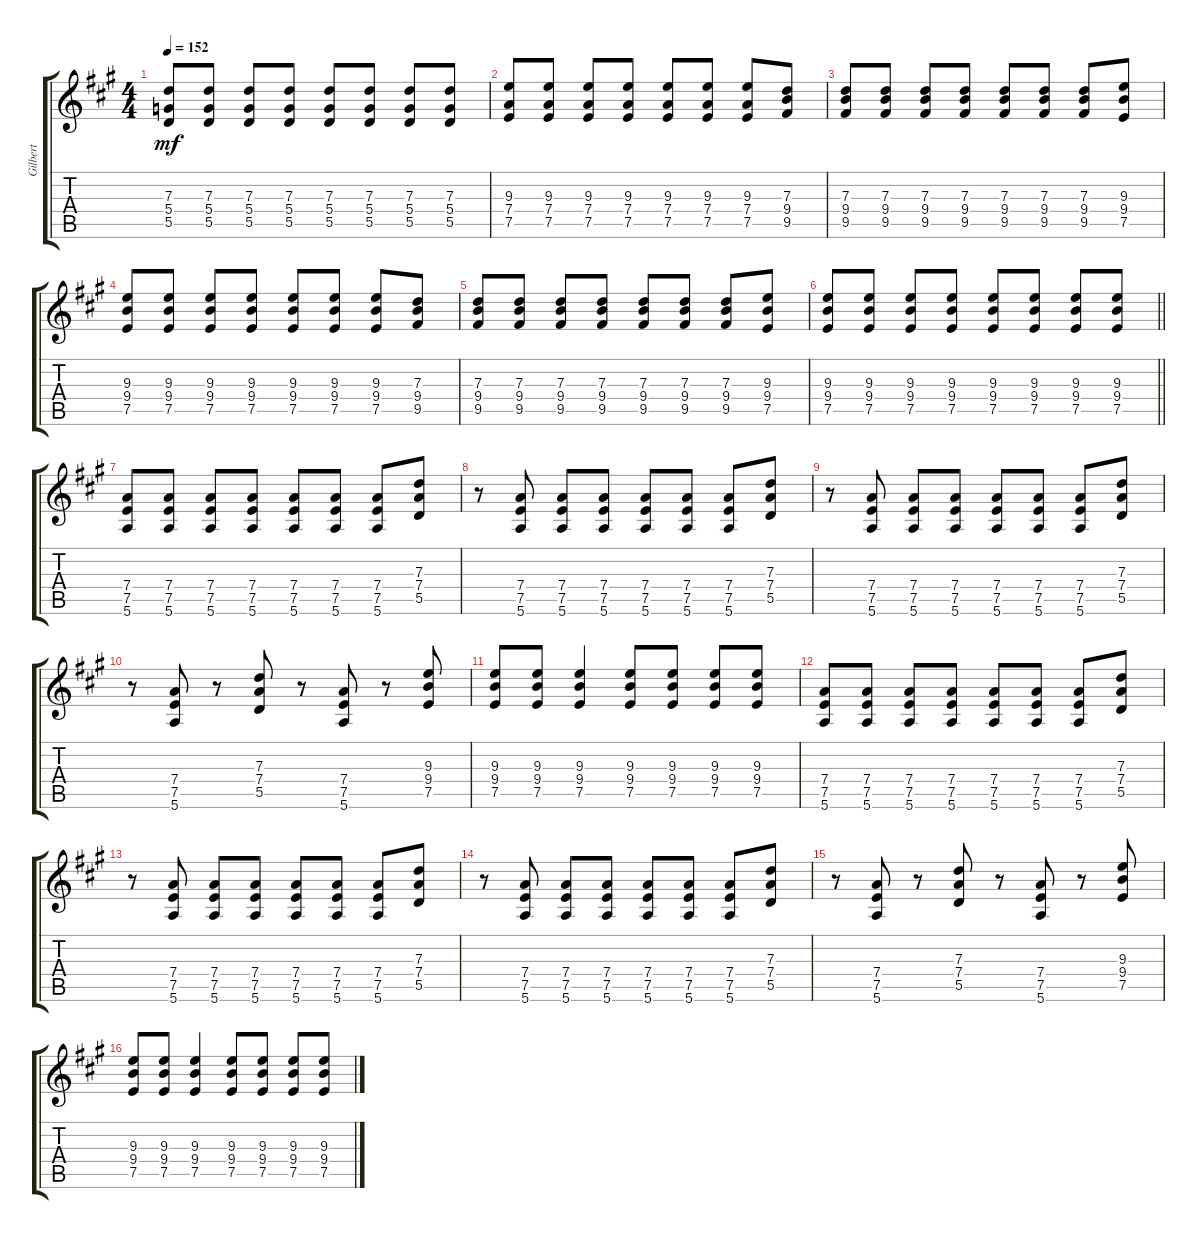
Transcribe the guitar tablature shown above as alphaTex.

\track ("Gilbert" "Gilbert") {instrument distortionguitar}
\staff {score tabs}
\tuning (E4 B3 G3 D3 A2 E2) {hide}
\ts (4 4)
\tempo 152
\clef g2
\ks a
(7.3 5.4 5.5).8{dy mf} (7.3 5.4 5.5).8 (7.3 5.4 5.5).8 (7.3 5.4 5.5).8 (7.3 5.4 5.5).8 (7.3 5.4 5.5).8 (7.3 5.4 5.5).8 (7.3 5.4 5.5).8 |
(9.3 7.4 7.5).8 (9.3 7.4 7.5).8 (9.3 7.4 7.5).8 (9.3 7.4 7.5).8 (9.3 7.4 7.5).8 (9.3 7.4 7.5).8 (9.3 7.4 7.5).8 (7.3 9.4 9.5).8 |
(7.3 9.4 9.5).8 (7.3 9.4 9.5).8 (7.3 9.4 9.5).8 (7.3 9.4 9.5).8 (7.3 9.4 9.5).8 (7.3 9.4 9.5).8 (7.3 9.4 9.5).8 (9.3 9.4 7.5).8 |
(9.3 9.4 7.5).8 (9.3 9.4 7.5).8 (9.3 9.4 7.5).8 (9.3 9.4 7.5).8 (9.3 9.4 7.5).8 (9.3 9.4 7.5).8 (9.3 9.4 7.5).8 (7.3 9.4 9.5).8 |
(7.3 9.4 9.5).8 (7.3 9.4 9.5).8 (7.3 9.4 9.5).8 (7.3 9.4 9.5).8 (7.3 9.4 9.5).8 (7.3 9.4 9.5).8 (7.3 9.4 9.5).8 (9.3 9.4 7.5).8 |
\barLineRight lightlight
(9.3 9.4 7.5).8 (9.3 9.4 7.5).8 (9.3 9.4 7.5).8 (9.3 9.4 7.5).8 (9.3 9.4 7.5).8 (9.3 9.4 7.5).8 (9.3 9.4 7.5).8 (9.3 9.4 7.5).8 |
(7.4 7.5 5.6).8 (7.4 7.5 5.6).8 (7.4 7.5 5.6).8 (7.4 7.5 5.6).8 (7.4 7.5 5.6).8 (7.4 7.5 5.6).8 (7.4 7.5 5.6).8 (7.3 7.4 5.5).8 |
r.8 (7.4 7.5 5.6).8 (7.4 7.5 5.6).8 (7.4 7.5 5.6).8 (7.4 7.5 5.6).8 (7.4 7.5 5.6).8 (7.4 7.5 5.6).8 (7.3 7.4 5.5).8 |
r.8 (7.4 7.5 5.6).8 (7.4 7.5 5.6).8 (7.4 7.5 5.6).8 (7.4 7.5 5.6).8 (7.4 7.5 5.6).8 (7.4 7.5 5.6).8 (7.3 7.4 5.5).8 |
r.8 (7.4 7.5 5.6).8 r.8 (7.3 7.4 5.5).8 r.8 (7.4 7.5 5.6).8 r.8 (9.3 9.4 7.5).8 |
(9.3 9.4 7.5).8 (9.3 9.4 7.5).8 (9.3 9.4 7.5).4 (9.3 9.4 7.5).8 (9.3 9.4 7.5).8 (9.3 9.4 7.5).8 (9.3 9.4 7.5).8 |
(7.4 7.5 5.6).8 (7.4 7.5 5.6).8 (7.4 7.5 5.6).8 (7.4 7.5 5.6).8 (7.4 7.5 5.6).8 (7.4 7.5 5.6).8 (7.4 7.5 5.6).8 (7.3 7.4 5.5).8 |
r.8 (7.4 7.5 5.6).8 (7.4 7.5 5.6).8 (7.4 7.5 5.6).8 (7.4 7.5 5.6).8 (7.4 7.5 5.6).8 (7.4 7.5 5.6).8 (7.3 7.4 5.5).8 |
r.8 (7.4 7.5 5.6).8 (7.4 7.5 5.6).8 (7.4 7.5 5.6).8 (7.4 7.5 5.6).8 (7.4 7.5 5.6).8 (7.4 7.5 5.6).8 (7.3 7.4 5.5).8 |
r.8 (7.4 7.5 5.6).8 r.8 (7.3 7.4 5.5).8 r.8 (7.4 7.5 5.6).8 r.8 (9.3 9.4 7.5).8 |
(9.3 9.4 7.5).8 (9.3 9.4 7.5).8 (9.3 9.4 7.5).4 (9.3 9.4 7.5).8 (9.3 9.4 7.5).8 (9.3 9.4 7.5).8 (9.3 9.4 7.5).8
